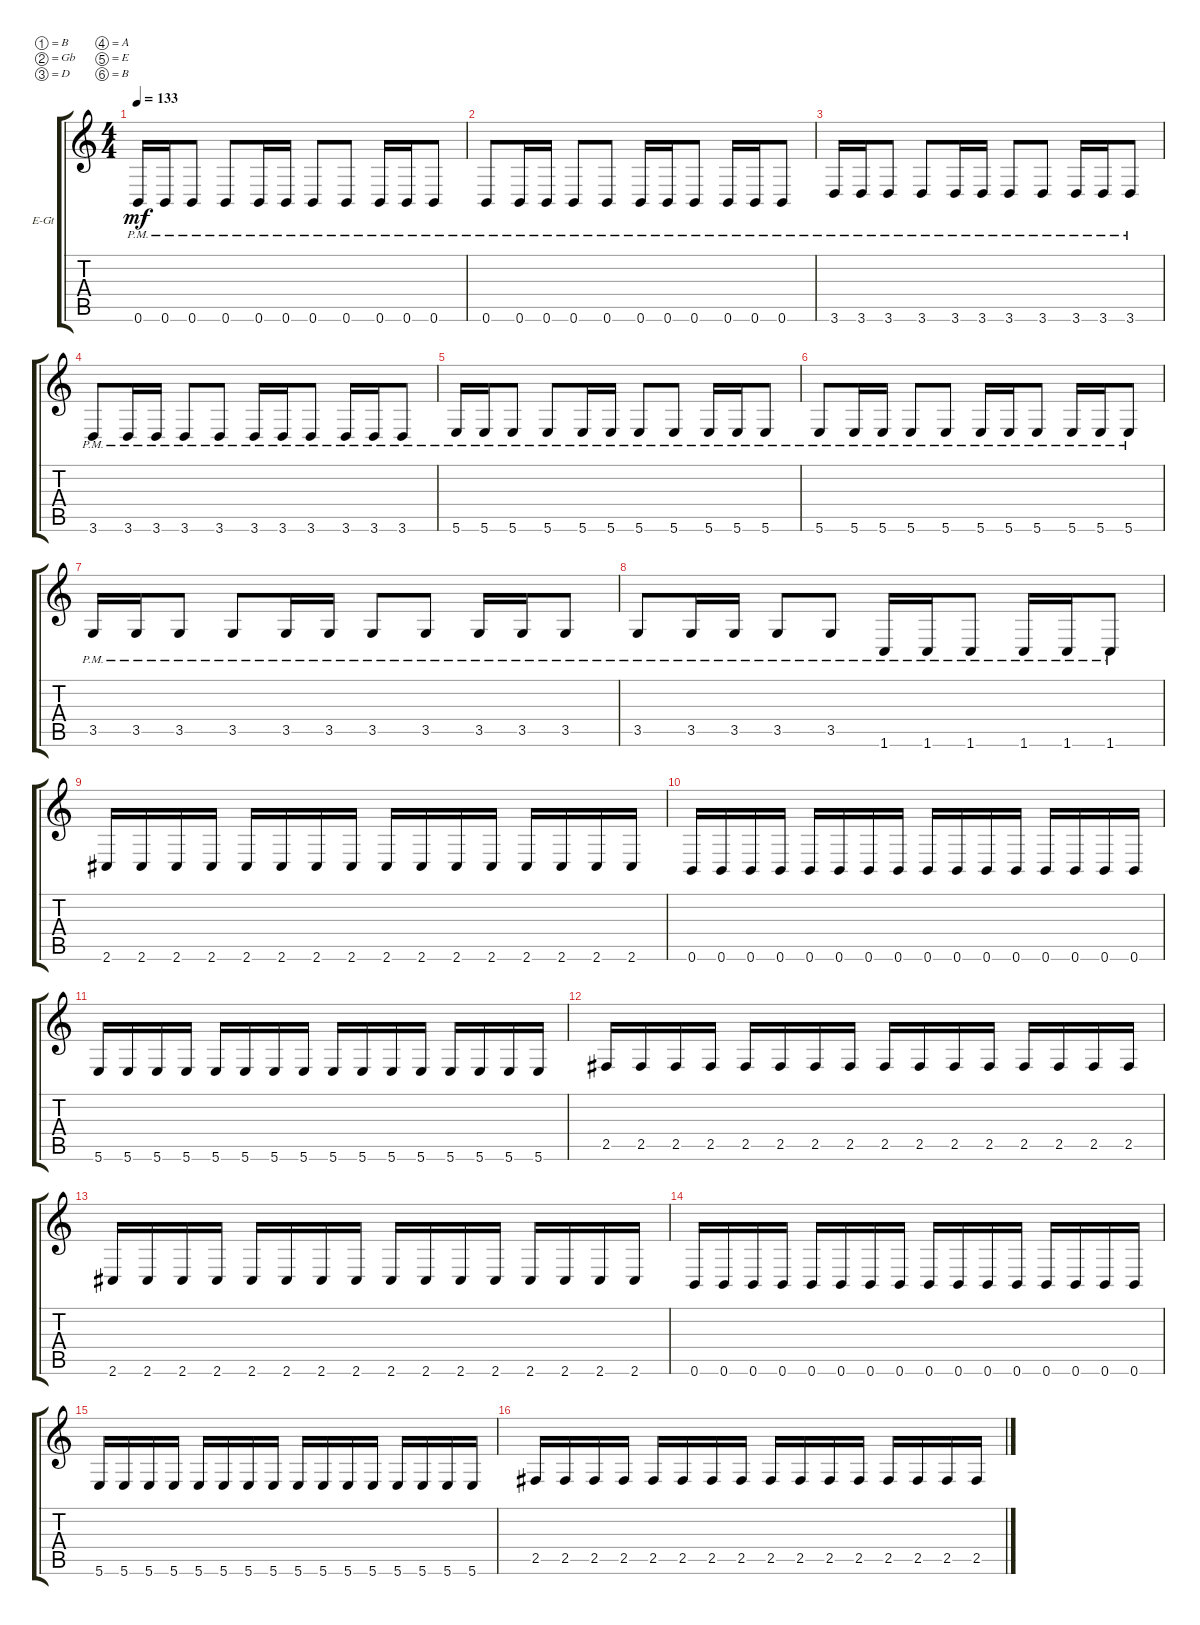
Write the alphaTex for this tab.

\bracketExtendMode groupsimilarinstruments
\firstSystemTrackNameOrientation horizontal
\otherSystemsTrackNameOrientation horizontal
\track ("Marko Palmén" "E-Gt") {instrument distortionguitar}
\staff {score tabs}
\tuning (B3 Gb3 D3 A2 E2 B1)
\ts (4 4)
\tempo 133
\clef g2
\ks c
0.6{pm}.16{dy mf} 0.6{pm}.16 0.6{pm}.8 0.6{pm}.8 0.6{pm}.16 0.6{pm}.16 0.6{pm}.8 0.6{pm}.8 0.6{pm}.16 0.6{pm}.16 0.6{pm}.8 |
0.6{pm}.8 0.6{pm}.16 0.6{pm}.16 0.6{pm}.8 0.6{pm}.8 0.6{pm}.16 0.6{pm}.16 0.6{pm}.8 0.6{pm}.16 0.6{pm}.16 0.6{pm}.8 |
3.6{pm}.16 3.6{pm}.16 3.6{pm}.8 3.6{pm}.8 3.6{pm}.16 3.6{pm}.16 3.6{pm}.8 3.6{pm}.8 3.6{pm}.16 3.6{pm}.16 3.6{pm}.8 |
3.6{pm}.8 3.6{pm}.16 3.6{pm}.16 3.6{pm}.8 3.6{pm}.8 3.6{pm}.16 3.6{pm}.16 3.6{pm}.8 3.6{pm}.16 3.6{pm}.16 3.6{pm}.8 |
5.6{pm}.16 5.6{pm}.16 5.6{pm}.8 5.6{pm}.8 5.6{pm}.16 5.6{pm}.16 5.6{pm}.8 5.6{pm}.8 5.6{pm}.16 5.6{pm}.16 5.6{pm}.8 |
5.6{pm}.8 5.6{pm}.16 5.6{pm}.16 5.6{pm}.8 5.6{pm}.8 5.6{pm}.16 5.6{pm}.16 5.6{pm}.8 5.6{pm}.16 5.6{pm}.16 5.6{pm}.8 |
3.5{pm}.16 3.5{pm}.16 3.5{pm}.8 3.5{pm}.8 3.5{pm}.16 3.5{pm}.16 3.5{pm}.8 3.5{pm}.8 3.5{pm}.16 3.5{pm}.16 3.5{pm}.8 |
3.5{pm}.8 3.5{pm}.16 3.5{pm}.16 3.5{pm}.8 3.5{pm}.8 1.6{pm}.16 1.6{pm}.16 1.6{pm}.8 1.6{pm}.16 1.6{pm}.16 1.6{pm}.8 |
2.6.16 2.6.16 2.6.16 2.6.16 2.6.16 2.6.16 2.6.16 2.6.16 2.6.16 2.6.16 2.6.16 2.6.16 2.6.16 2.6.16 2.6.16 2.6.16 |
0.6.16 0.6.16 0.6.16 0.6.16 0.6.16 0.6.16 0.6.16 0.6.16 0.6.16 0.6.16 0.6.16 0.6.16 0.6.16 0.6.16 0.6.16 0.6.16 |
5.6.16 5.6.16 5.6.16 5.6.16 5.6.16 5.6.16 5.6.16 5.6.16 5.6.16 5.6.16 5.6.16 5.6.16 5.6.16 5.6.16 5.6.16 5.6.16 |
2.5.16 2.5.16 2.5.16 2.5.16 2.5.16 2.5.16 2.5.16 2.5.16 2.5.16 2.5.16 2.5.16 2.5.16 2.5.16 2.5.16 2.5.16 2.5.16 |
2.6.16 2.6.16 2.6.16 2.6.16 2.6.16 2.6.16 2.6.16 2.6.16 2.6.16 2.6.16 2.6.16 2.6.16 2.6.16 2.6.16 2.6.16 2.6.16 |
0.6.16 0.6.16 0.6.16 0.6.16 0.6.16 0.6.16 0.6.16 0.6.16 0.6.16 0.6.16 0.6.16 0.6.16 0.6.16 0.6.16 0.6.16 0.6.16 |
5.6.16 5.6.16 5.6.16 5.6.16 5.6.16 5.6.16 5.6.16 5.6.16 5.6.16 5.6.16 5.6.16 5.6.16 5.6.16 5.6.16 5.6.16 5.6.16 |
2.5.16 2.5.16 2.5.16 2.5.16 2.5.16 2.5.16 2.5.16 2.5.16 2.5.16 2.5.16 2.5.16 2.5.16 2.5.16 2.5.16 2.5.16 2.5.16
